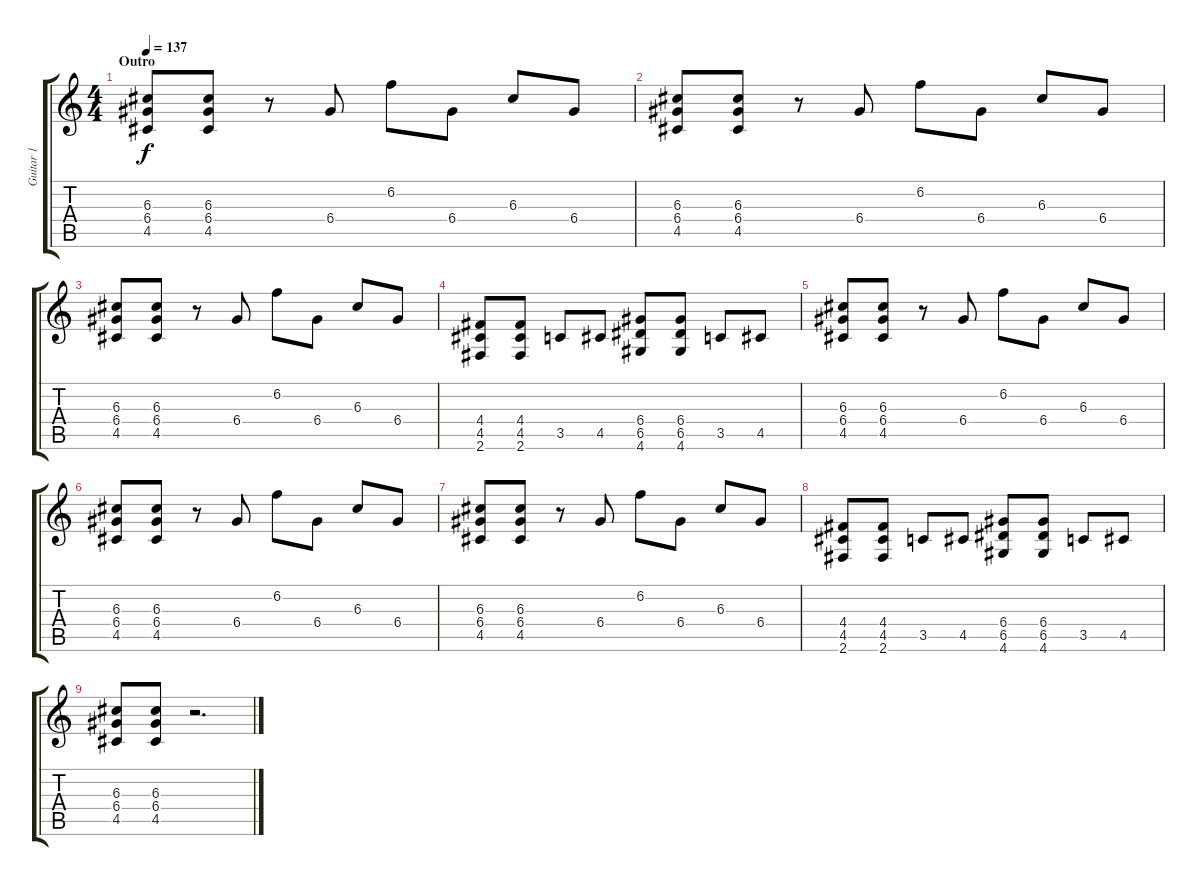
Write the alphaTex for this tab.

\track ("Guitar 1" "Guitar 1") {instrument distortionguitar}
\staff {score tabs}
\tuning (E4 B3 G3 D3 A2 E2) {hide}
\ts (4 4)
\section ("" "Outro")
\tempo 137
\clef g2
\ks c
(6.3 6.4 4.5).8{dy f} (6.3 6.4 4.5).8 r.8 6.4.8 6.2.8 6.4.8 6.3.8 6.4.8 |
(6.3 6.4 4.5).8 (6.3 6.4 4.5).8 r.8 6.4.8 6.2.8 6.4.8 6.3.8 6.4.8 |
(6.3 6.4 4.5).8 (6.3 6.4 4.5).8 r.8 6.4.8 6.2.8 6.4.8 6.3.8 6.4.8 |
(4.4 4.5 2.6).8 (4.4 4.5 2.6).8 3.5.8 4.5.8 (6.4 6.5 4.6).8 (6.4 6.5 4.6).8 3.5.8 4.5.8 |
(6.3 6.4 4.5).8 (6.3 6.4 4.5).8 r.8 6.4.8 6.2.8 6.4.8 6.3.8 6.4.8 |
(6.3 6.4 4.5).8 (6.3 6.4 4.5).8 r.8 6.4.8 6.2.8 6.4.8 6.3.8 6.4.8 |
(6.3 6.4 4.5).8 (6.3 6.4 4.5).8 r.8 6.4.8 6.2.8 6.4.8 6.3.8 6.4.8 |
(4.4 4.5 2.6).8 (4.4 4.5 2.6).8 3.5.8 4.5.8 (6.4 6.5 4.6).8 (6.4 6.5 4.6).8 3.5.8 4.5.8 |
(6.3 6.4 4.5).8 (6.3 6.4 4.5).8 r.2{d}
